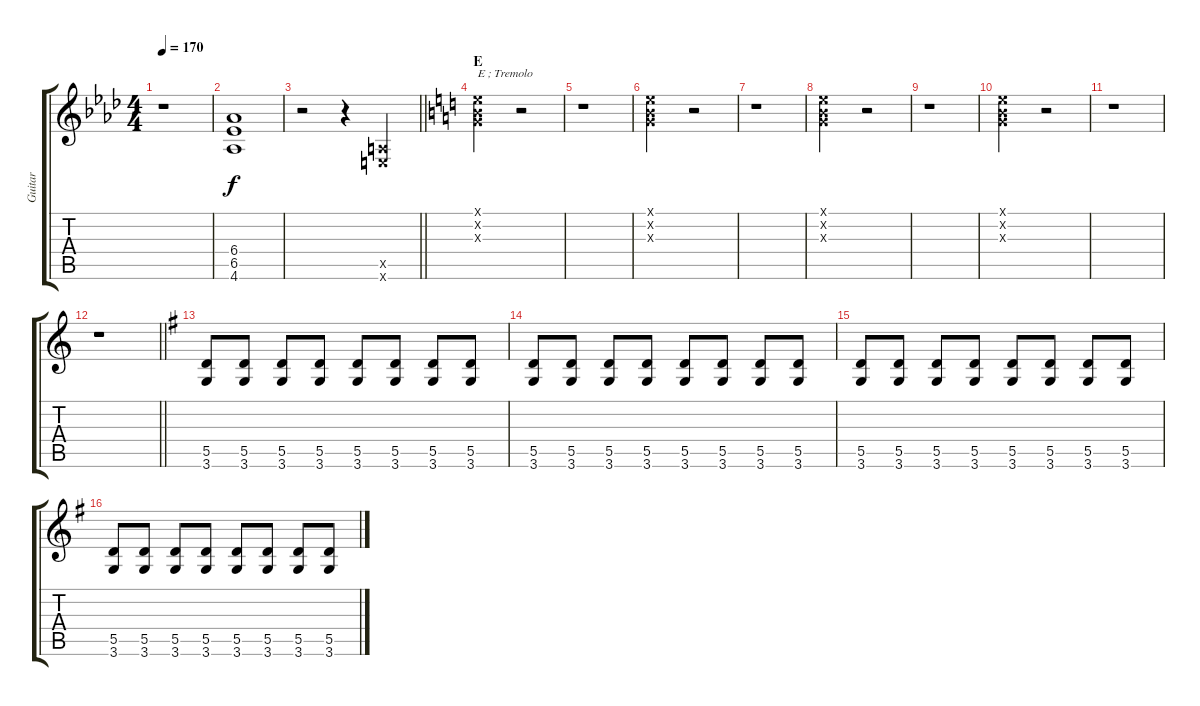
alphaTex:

\track ("Guitar" "Guitar") {instrument overdrivenguitar}
\staff {score tabs}
\tuning (E4 B3 G3 D3 A2 E2) {hide}
\ts (4 4)
\tempo 170
\clef g2
\ks ab
r.1{dy f} |
(6.4 6.5 4.6).1 |
\barLineRight lightlight
r.2 r.4 (0.5{x} 0.6{x}).4 |
\section ("" "E")
\ks c
(0.1{x} 0.2{x} 0.3{x}).2{txt "E ; Tremolo"} r.2 |
r.1 |
(0.1{x} 0.2{x} 0.3{x}).2 r.2 |
r.1 |
(0.1{x} 0.2{x} 0.3{x}).2 r.2 |
r.1 |
(0.1{x} 0.2{x} 0.3{x}).2 r.2 |
r.1 |
\barLineRight lightlight
r.1 |
\ks g
(5.5 3.6).8 (5.5 3.6).8 (5.5 3.6).8 (5.5 3.6).8 (5.5 3.6).8 (5.5 3.6).8 (5.5 3.6).8 (5.5 3.6).8 |
(5.5 3.6).8 (5.5 3.6).8 (5.5 3.6).8 (5.5 3.6).8 (5.5 3.6).8 (5.5 3.6).8 (5.5 3.6).8 (5.5 3.6).8 |
(5.5 3.6).8 (5.5 3.6).8 (5.5 3.6).8 (5.5 3.6).8 (5.5 3.6).8 (5.5 3.6).8 (5.5 3.6).8 (5.5 3.6).8 |
(5.5 3.6).8 (5.5 3.6).8 (5.5 3.6).8 (5.5 3.6).8 (5.5 3.6).8 (5.5 3.6).8 (5.5 3.6).8 (5.5 3.6).8
